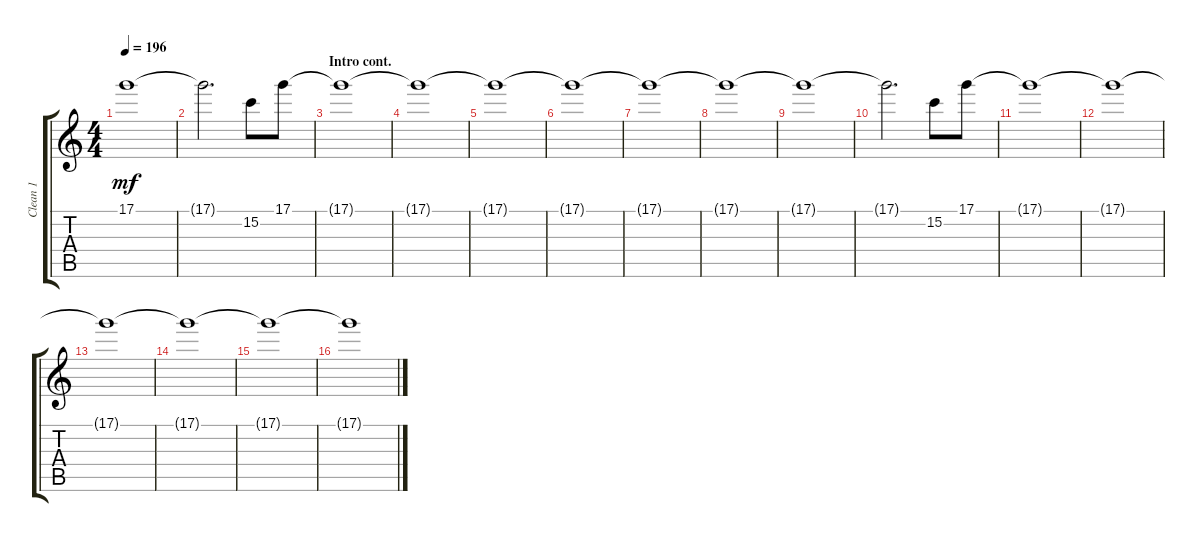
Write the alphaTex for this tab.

\track ("Clean 1" "Clean 1") {instrument electricguitarclean}
\staff {score tabs}
\tuning (D4 A3 F3 C3 G2 C2) {hide}
\ts (4 4)
\tempo 196
\clef g2
\ks aminor
17.1{t}.1{dy mf} |
17.1{t}.2{d} 15.2.8 17.1.8 |
\section ("" "Intro cont.")
17.1{t}.1 |
17.1{t}.1 |
17.1{t}.1 |
17.1{t}.1 |
17.1{t}.1 |
17.1{t}.1 |
17.1{t}.1 |
17.1{t}.2{d} 15.2.8 17.1.8 |
17.1{t}.1 |
17.1{t}.1 |
17.1{t}.1 |
17.1{t}.1 |
17.1{t}.1 |
17.1{t}.1
